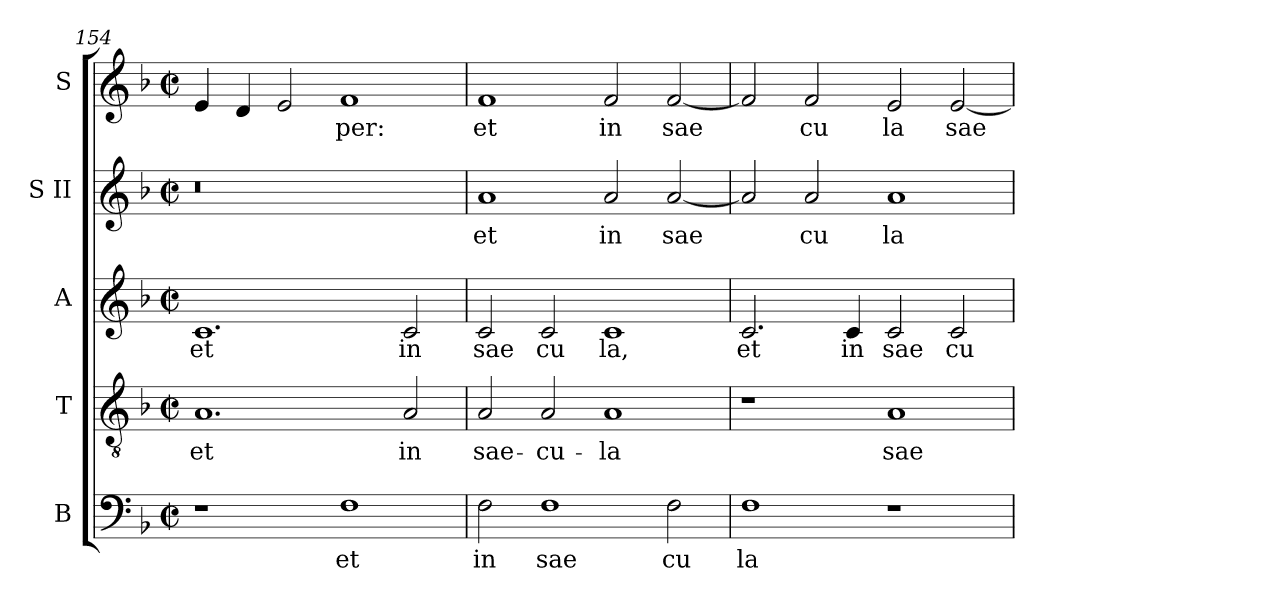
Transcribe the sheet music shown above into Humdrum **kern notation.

**kern	**text	**kern	**text	**kern	**text	**kern	**text	**kern	**text
*part5	*part5	*part4	*part4	*part3	*part3	*part2	*part2	*part1	*part1
*staff5	*staff5	*staff4	*staff4	*staff3	*staff3	*staff2	*staff2	*staff1	*staff1
*I"B	*	*I"T	*	*I"A	*	*I"S II	*	*I"S	*
*I'B	*	*I'T	*	*I'A	*	*	*	*I'S	*
!!LO:LB:g=z
*clefF4	*	*clefGv2	*	*clefG2	*	*clefG2	*	*clefG2	*
*k[b-]	*	*k[b-]	*	*k[b-]	*	*k[b-]	*	*k[b-]	*
*F:	*	*F:	*	*F:	*	*F:	*	*F:	*
*M2/2	*	*M2/2	*	*M2/2	*	*M2/2	*	*M2/2	*
*met(c|)	*	*met(c|)	*	*met(c|)	*	*met(c|)	*	*met(c|)	*
=154	=154	=154	=154	=154	=154	=154	=154	=154	=154
!	!	!	!LO:LY:b:cj	!	!LO:LY:b:cj	!	!	!	!LO:LY:b:cj
1r	.	1.A	et	1.c	et	0r	.	4e/	.
!	!	!	!	!	!	!	!	!	!LO:LY:b:cj
.	.	.	.	.	.	.	.	4d/	.
!	!	!	!	!	!	!	!	!	!LO:LY:b:cj
.	.	.	.	.	.	.	.	2e/	.
!	!LO:LY:b:cj	!	!	!	!	!	!	!	!LO:LY:b:cj
1F	et	.	.	.	.	.	.	1f	per:
!	!	!	!LO:LY:b:cj	!	!LO:LY:b:cj	!	!	!	!
.	.	2A/	in	2c/	in	.	.	.	.
=155	=155	=155	=155	=155	=155	=155	=155	=155	=155
!	!LO:LY:b:cj	!	!LO:LY:b:cj	!	!LO:LY:b:cj	!	!LO:LY:b:cj	!	!LO:LY:b:cj
2F\	in	2A/	sae-	2c/	sae	1a	et	1f	et
!	!LO:LY:b:cj	!	!LO:LY:b:cj	!	!LO:LY:b:cj	!	!	!	!
1F	sae	2A/	-cu-	2c/	cu	.	.	.	.
!	!	!	!LO:LY:b:cj	!	!LO:LY:b:cj	!	!LO:LY:b:cj	!	!LO:LY:b:cj
.	.	1A	-la	1c	la,	2a/	in	2f/	in
!	!LO:LY:b:cj	!	!	!	!	!	!LO:LY:b:cj	!	!LO:LY:b:cj
2F\	cu	.	.	.	.	[<2a/	sae	[<2f/	sae
=156	=156	=156	=156	=156	=156	=156	=156	=156	=156
!	!LO:LY:b:cj	!	!	!	!LO:LY:b:cj	!	!LO:LY:b:cj	!	!LO:LY:b:cj
1F	la	1r	.	2.c/	et	2a/]	.	2f/]	.
!	!	!	!	!	!	!	!LO:LY:b:cj	!	!LO:LY:b:cj
.	.	.	.	.	.	2a/	cu	2f/	cu
!	!	!	!	!	!LO:LY:b:cj	!	!	!	!
.	.	.	.	4c/	in	.	.	.	.
!	!	!	!LO:LY:b:cj	!	!LO:LY:b:cj	!	!LO:LY:b:cj	!	!LO:LY:b:cj
1r	.	1A	sae-	2c/	sae	1a	la	2e/	la
!	!	!	!	!	!LO:LY:b:cj	!	!	!	!LO:LY:b:cj
.	.	.	.	2c/	cu	.	.	[<2e/	sae
=	=	=	=	=	=	=	=	=	=
*-	*-	*-	*-	*-	*-	*-	*-	*-	*-
